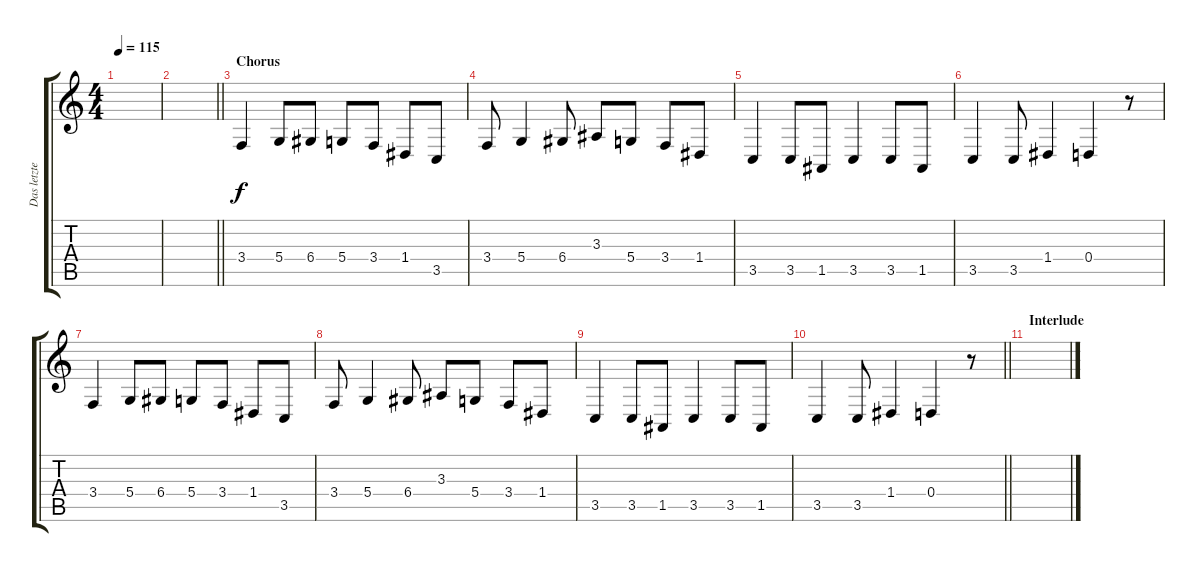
\track ("Das letzte Einhorn" "Das letzte") {instrument choiraahs}
\staff {score tabs}
\tuning (E4 B3 G3 D3 A2 E2) {hide}
\ts (4 4)
\tempo 115
\clef g2
\ks c
|
\barLineRight lightlight
|
\section ("" "Chorus")
3.4.4 5.4.8 6.4.8 5.4.8 3.4.8 1.4.8 3.5.8 |
3.4.8 5.4.4 6.4.8 3.3.8 5.4.8 3.4.8 1.4.8 |
3.5.4 3.5.8 1.5.8 3.5.4 3.5.8 1.5.8 |
3.5.4 3.5.8 1.4.4 0.4.4 r.8 |
3.4.4 5.4.8 6.4.8 5.4.8 3.4.8 1.4.8 3.5.8 |
3.4.8 5.4.4 6.4.8 3.3.8 5.4.8 3.4.8 1.4.8 |
3.5.4 3.5.8 1.5.8 3.5.4 3.5.8 1.5.8 |
\barLineRight lightlight
3.5.4 3.5.8 1.4.4 0.4.4 r.8 |
\section ("" "Interlude")
